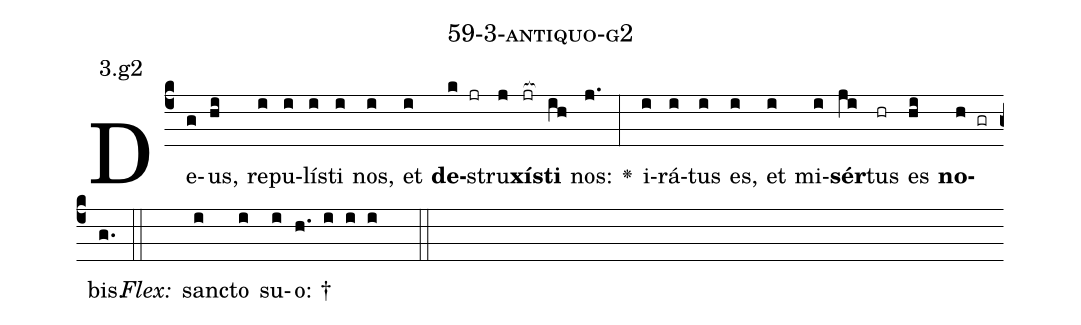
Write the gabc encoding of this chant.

name: 59-3-antiquo-g2;
annotation: 3.g2;
%%
(c4)De(g)us,(hi) re(i)pu(i)lís(i)ti(i) nos,(i) et(i) <b>de</b>(k jr)stru(j)<b>xís</b>(jr[ocb:1{])<b>ti</b>(ih[ocb:0}]) nos:(j.) <v>\greheightstar</v>(:) i(i)rá(i)tus(i) es,(i) et(i) mi(i)<b>sér</b>(ji)tus(hr) es(hi) <b>no</b>(h gr)bis.(g.) (::)
<i>Flex:</i>()  sanc(i)to(i) su(i)o: †(h. i i i  ::)

%E(i) u(i) o(ji) u(hi) a(h) e.(g.) (::)
